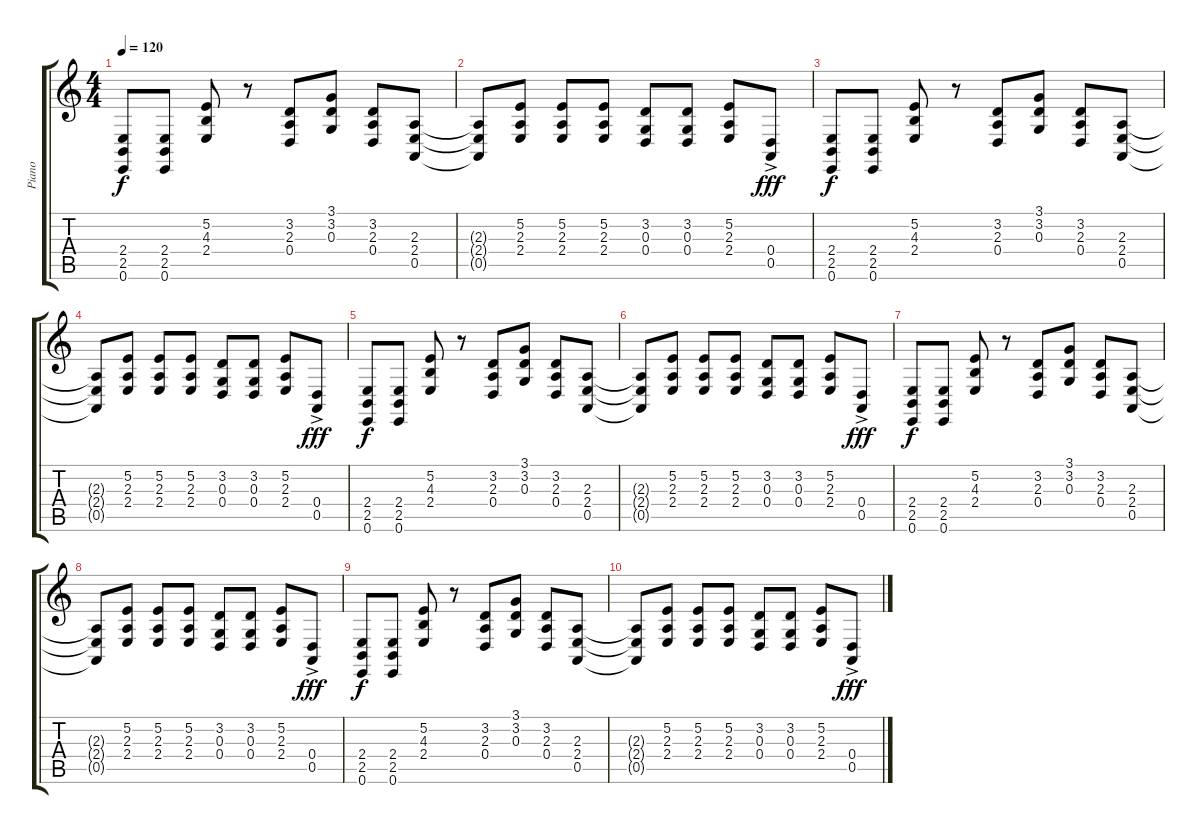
\track ("Piano" "Piano") {instrument acousticgrandpiano}
\staff {score tabs}
\tuning (E4 B3 G3 D3 A2 E2) {hide}
\ts (4 4)
\tempo 120
\clef g2
\ks c
(2.4 2.5 0.6).8{dy f} (2.4 2.5 0.6).8 (5.2 4.3 2.4).8 r.8 (3.2 2.3 0.4).8 (3.1 3.2 0.3).8 (3.2 2.3 0.4).8 (2.3 2.4 0.5).8 |
(2.3{t} 2.4{t} 0.5{t}).8 (5.2 2.3 2.4).8 (5.2 2.3 2.4).8 (5.2 2.3 2.4).8 (3.2 0.3 0.4).8 (3.2 0.3 0.4).8 (5.2 2.3 2.4).8 (0.4{ac} 0.5{ac}).8{dy fff} |
(2.4 2.5 0.6).8{dy f} (2.4 2.5 0.6).8{volume 7} (5.2 4.3 2.4).8 r.8 (3.2 2.3 0.4).8 (3.1 3.2 0.3).8 (3.2 2.3 0.4).8 (2.3 2.4 0.5).8 |
(2.3{t} 2.4{t} 0.5{t}).8 (5.2 2.3 2.4).8 (5.2 2.3 2.4).8 (5.2 2.3 2.4).8 (3.2 0.3 0.4).8 (3.2 0.3 0.4).8 (5.2 2.3 2.4).8 (0.4{ac} 0.5{ac}).8{dy fff} |
(2.4 2.5 0.6).8{dy f} (2.4 2.5 0.6).8 (5.2 4.3 2.4).8 r.8 (3.2 2.3 0.4).8 (3.1 3.2 0.3).8 (3.2 2.3 0.4).8 (2.3 2.4 0.5).8 |
(2.3{t} 2.4{t} 0.5{t}).8 (5.2 2.3 2.4).8 (5.2 2.3 2.4).8 (5.2 2.3 2.4).8 (3.2 0.3 0.4).8 (3.2 0.3 0.4).8 (5.2 2.3 2.4).8 (0.4{ac} 0.5{ac}).8{dy fff} |
(2.4 2.5 0.6).8{dy f volume 0} (2.4 2.5 0.6).8 (5.2 4.3 2.4).8 r.8 (3.2 2.3 0.4).8 (3.1 3.2 0.3).8 (3.2 2.3 0.4).8 (2.3 2.4 0.5).8 |
(2.3{t} 2.4{t} 0.5{t}).8 (5.2 2.3 2.4).8 (5.2 2.3 2.4).8 (5.2 2.3 2.4).8 (3.2 0.3 0.4).8 (3.2 0.3 0.4).8 (5.2 2.3 2.4).8 (0.4{ac} 0.5{ac}).8{dy fff} |
(2.4 2.5 0.6).8{dy f} (2.4 2.5 0.6).8 (5.2 4.3 2.4).8 r.8 (3.2 2.3 0.4).8 (3.1 3.2 0.3).8 (3.2 2.3 0.4).8 (2.3 2.4 0.5).8 |
(2.3{t} 2.4{t} 0.5{t}).8 (5.2 2.3 2.4).8 (5.2 2.3 2.4).8 (5.2 2.3 2.4).8 (3.2 0.3 0.4).8 (3.2 0.3 0.4).8 (5.2 2.3 2.4).8 (0.4{ac} 0.5{ac}).8{dy fff}
